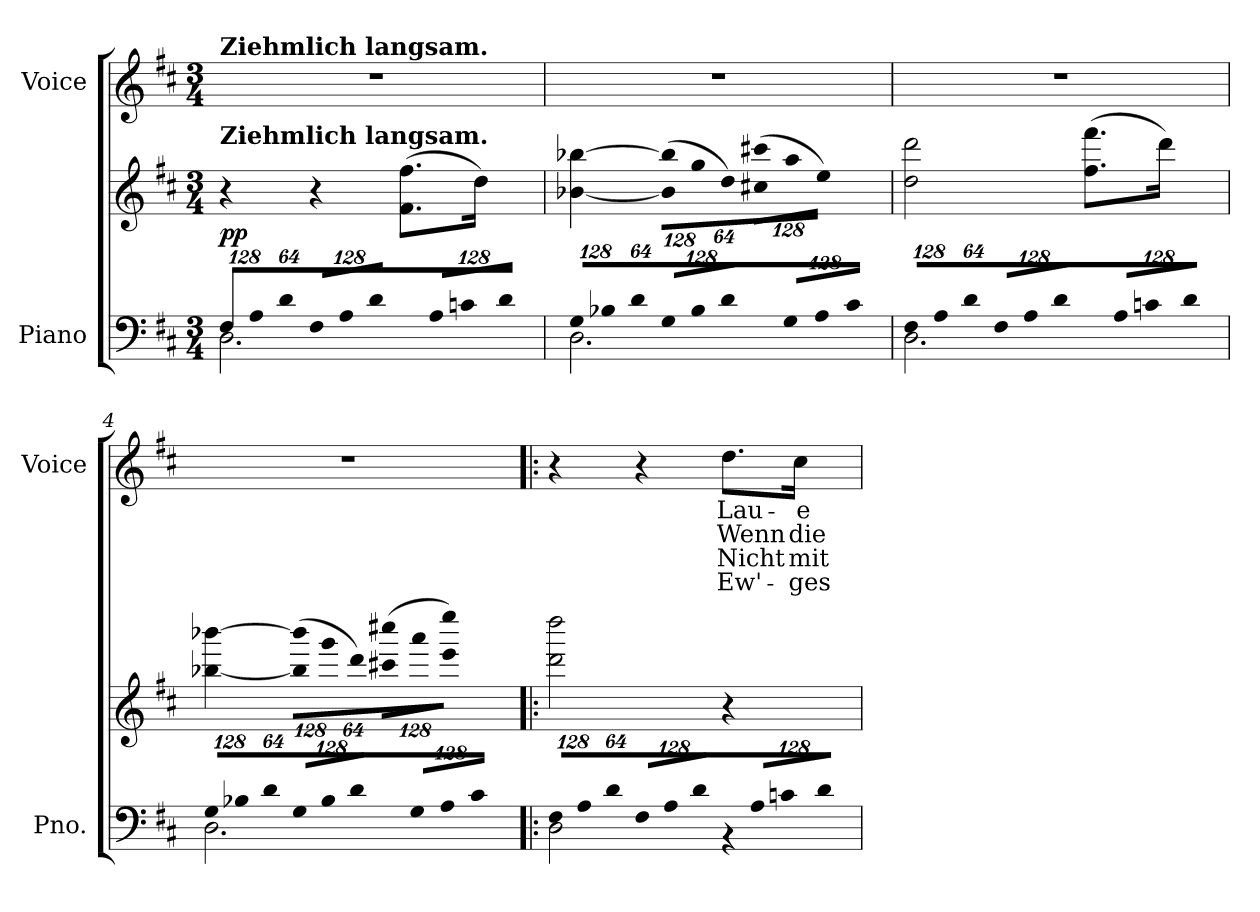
**kern	**kern	**dynam	**kern	**text	**text	**text	**text
*part2	*part2	*part2	*part1	*part1	*part1	*part1	*part1
*staff3	*staff2	*staff2/3	*staff1	*staff1	*staff1	*staff1	*staff1
*I"Piano	*	*	*I"Voice	*	*	*	*
*I'Pno.	*	*	*I'Voice	*	*	*	*
!!LO:PB:g=z
*clefF4	*clefG2	*	*clefG2	*	*	*	*
*k[f#c#]	*k[f#c#]	*	*k[f#c#]	*	*	*	*
*D:	*D:	*	*D:	*	*	*	*
*M3/4	*M3/4	*	*M3/4	*	*	*	*
*MM60	*MM60	*	*MM60	*	*	*	*
*Xbrackettup	*	*	*	*	*	*	*
=1	=1	=1	=1	=1	=1	=1	=1
!	!	!	!LO:TX:a:B:t=Ziehmlich langsam.	!	!	!	!
!	!LO:TX:a:B:t=Ziehmlich langsam.	!	!	!	!	!	!
!LO:N:vis=8	!	!	!LO:N:vis=1	!	!	!	!
*^	*	*	*	*	*	*	*
1024%85F#i/L	2.Di\	4r	pp	2.r	.	.	.	.
!LO:N:vis=8	!	!	!	!	!	!	!	!
1024%85Ai/	.	.	.	.	.	.	.	.
!LO:N:vis=8	!	!	!	!	!	!	!	!
512%43di/J	.	.	.	.	.	.	.	.
!LO:N:vis=8	!	!	!	!	!	!	!	!
1024%85F#i/L	.	4r	.	.	.	.	.	.
!LO:N:vis=8	!	!	!	!	!	!	!	!
1024%85Ai/	.	.	.	.	.	.	.	.
!LO:N:vis=8	!	!	!	!	!	!	!	!
512%43di/J	.	.	.	.	.	.	.	.
!LO:N:vis=8	!	!	!	!	!	!	!	!
1024%85Ai/L	.	(8.f#i\ 8.ff#iL	.	.	.	.	.	.
!LO:N:vis=8	!	!	!	!	!	!	!	!
1024%85cni/	.	.	.	.	.	.	.	.
!LO:N:vis=8	!	!	!	!	!	!	!	!
512%43di/J	.	.	.	.	.	.	.	.
.	.	16ddi\Jk)	.	.	.	.	.	.
=2	=2	=2	=2	=2	=2	=2	=2	=2
!LO:N:vis=8	!	!	!	!LO:N:vis=1	!	!	!	!
1024%85Gi/L	2.Di\	[<4b-Xi\ [>4bb-Xi	.	2.r	.	.	.	.
!LO:N:vis=8	!	!	!	!	!	!	!	!
1024%85B-Xi/	.	.	.	.	.	.	.	.
!LO:N:vis=8	!	!	!	!	!	!	!	!
512%43di/J	.	.	.	.	.	.	.	.
!LO:N:vis=8	!	!	!	!	!	!	!	!
*	*	*Xbrackettup	*	*	*	*	*	*
!	!	!LO:N:vis=8	!	!	!	!	!	!
1024%85Gi/L	.	(1024%85b-i\] 1024%85bb-i]L	.	.	.	.	.	.
!LO:N:vis=8	!	!LO:N:vis=8	!	!	!	!	!	!
1024%85B-i/	.	1024%85ggi\	.	.	.	.	.	.
!LO:N:vis=8	!	!LO:N:vis=8	!	!	!	!	!	!
512%43di/J	.	512%43ddi\J)	.	.	.	.	.	.
!LO:N:vis=8	!	!LO:N:vis=8	!	!	!	!	!	!
1024%85Gi/L	.	(1024%85cc#Xi\ 1024%85ccc#XiL	.	.	.	.	.	.
!LO:N:vis=8	!	!LO:N:vis=8	!	!	!	!	!	!
1024%85Ai/	.	1024%85aai\	.	.	.	.	.	.
!LO:N:vis=8	!	!LO:N:vis=8	!	!	!	!	!	!
512%43c#i/J	.	512%43eei\J)	.	.	.	.	.	.
=3	=3	=3	=3	=3	=3	=3	=3	=3
!LO:N:vis=8	!	!	!	!LO:N:vis=1	!	!	!	!
1024%85F#i/L	2.Di\	2ddi\ 2dddi	.	2.r	.	.	.	.
!LO:N:vis=8	!	!	!	!	!	!	!	!
1024%85Ai/	.	.	.	.	.	.	.	.
!LO:N:vis=8	!	!	!	!	!	!	!	!
512%43di/J	.	.	.	.	.	.	.	.
!LO:N:vis=8	!	!	!	!	!	!	!	!
1024%85F#i/L	.	.	.	.	.	.	.	.
!LO:N:vis=8	!	!	!	!	!	!	!	!
1024%85Ai/	.	.	.	.	.	.	.	.
!LO:N:vis=8	!	!	!	!	!	!	!	!
512%43di/J	.	.	.	.	.	.	.	.
!LO:N:vis=8	!	!	!	!	!	!	!	!
1024%85Ai/L	.	(8.ff#i\ 8.fff#iL	.	.	.	.	.	.
!LO:N:vis=8	!	!	!	!	!	!	!	!
1024%85cni/	.	.	.	.	.	.	.	.
!LO:N:vis=8	!	!	!	!	!	!	!	!
512%43di/J	.	.	.	.	.	.	.	.
.	.	16dddi\Jk)	.	.	.	.	.	.
=4	=4	=4	=4	=4	=4	=4	=4	=4
!LO:N:vis=8	!	!	!	!LO:N:vis=1	!	!	!	!
1024%85Gi/L	2.Di\	[<4bb-Xi\ [>4bbb-Xi	.	2.r	.	.	.	.
!LO:N:vis=8	!	!	!	!	!	!	!	!
1024%85B-Xi/	.	.	.	.	.	.	.	.
!LO:N:vis=8	!	!	!	!	!	!	!	!
512%43di/J	.	.	.	.	.	.	.	.
!LO:N:vis=8	!	!LO:N:vis=8	!	!	!	!	!	!
1024%85Gi/L	.	(1024%85bb-i\] 1024%85bbb-i]L	.	.	.	.	.	.
!LO:N:vis=8	!	!LO:N:vis=8	!	!	!	!	!	!
1024%85B-i/	.	1024%85gggi\	.	.	.	.	.	.
!LO:N:vis=8	!	!LO:N:vis=8	!	!	!	!	!	!
512%43di/J	.	512%43dddi\J)	.	.	.	.	.	.
!LO:N:vis=8	!	!LO:N:vis=8	!	!	!	!	!	!
1024%85Gi/L	.	(1024%85ccc#Xi\ 1024%85cccc#XiL	.	.	.	.	.	.
!LO:N:vis=8	!	!LO:N:vis=8	!	!	!	!	!	!
1024%85Ai/	.	1024%85aaai\	.	.	.	.	.	.
!LO:N:vis=8	!	!LO:N:vis=8	!	!	!	!	!	!
512%43c#i/J	.	512%43eeei\ 512%43eeeeiJ)	.	.	.	.	.	.
!!LO:LB:g=z
=5!|:	=5!|:	=5!|:	=5!|:	=5!|:	=5!|:	=5!|:	=5!|:	=5!|:
!LO:N:vis=8	!	!	!	!	!	!	!	!
1024%85F#i/L	2Di\	2dddi\ 2ddddi	.	4r	.	.	.	.
!LO:N:vis=8	!	!	!	!	!	!	!	!
1024%85Ai/	.	.	.	.	.	.	.	.
!LO:N:vis=8	!	!	!	!	!	!	!	!
512%43di/J	.	.	.	.	.	.	.	.
!LO:N:vis=8	!	!	!	!	!	!	!	!
1024%85F#i/L	.	.	.	4r	.	.	.	.
!LO:N:vis=8	!	!	!	!	!	!	!	!
1024%85Ai/	.	.	.	.	.	.	.	.
!LO:N:vis=8	!	!	!	!	!	!	!	!
512%43di/J	.	.	.	.	.	.	.	.
!LO:N:vis=8	!	!	!	!	!	!	!	!
!	!	!	!	!	!LO:LY:b:color=#000000	!LO:LY:b:color=#000000	!LO:LY:b:color=#000000	!LO:LY:b:color=#000000
1024%85Ai/L	4r	4r	.	8.ddi\L	Lau-	Wenn	Nicht	Ew'-
!LO:N:vis=8	!	!	!	!	!	!	!	!
1024%85cni/	.	.	.	.	.	.	.	.
!LO:N:vis=8	!	!	!	!	!	!	!	!
512%43di/J	.	.	.	.	.	.	.	.
!	!	!	!	!	!LO:LY:b:color=#000000	!LO:LY:b:color=#000000	!LO:LY:b:color=#000000	!LO:LY:b:color=#000000
.	.	.	.	16cc#i\Jk	-e	die	mit	-ges
*v	*v	*	*	*	*	*	*	*
=	=	=	=	=	=	=	=
*-	*-	*-	*-	*-	*-	*-	*-
